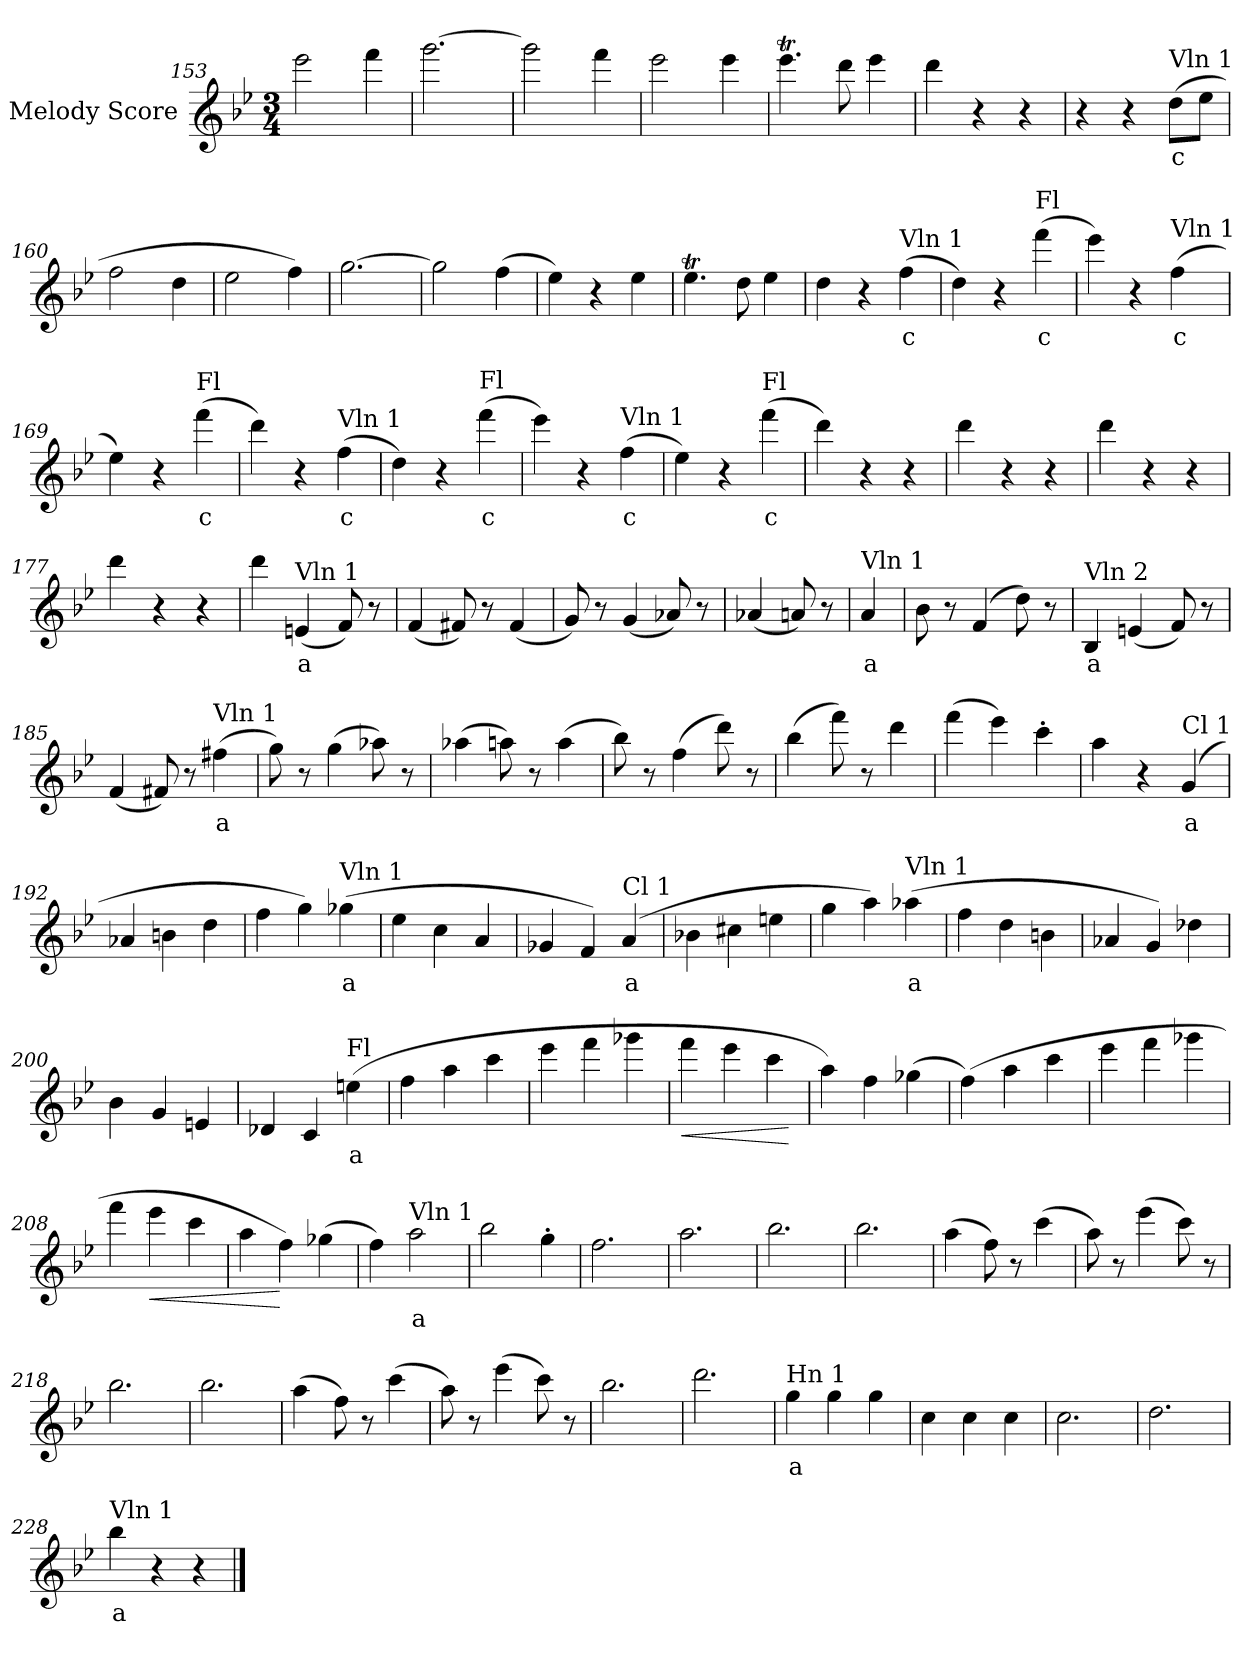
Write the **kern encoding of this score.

**kern	**text	**dynam
*part1	*part1	*part1
*staff1	*staff1	*staff1
*I"Melody Score	*	*
*clefG2	*	*
*k[b-e-]	*	*
*M3/4	*	*
=153	=153	=153
2eee-\	.	.
4fff\	.	.
=154	=154	=154
[2.ggg\	.	.
=155	=155	=155
2ggg\]	.	.
4fff\	.	.
=156	=156	=156
2eee-\	.	.
4eee-\	.	.
=157	=157	=157
4.eee-T\	.	.
8ddd\	.	.
4eee-\	.	.
=158	=158	=158
4ddd\	.	.
4r	.	.
4r	.	.
=159	=159	=159
4r	.	.
4r	.	.
!LO:TX:a:t=Vln 1	!	!
!	!LO:LY:b:color=#FF0000	!
(8dd\L	c	.
8ee-\J	.	.
=160	=160	=160
2ff\	.	.
4dd\	.	.
=161	=161	=161
2ee-\	.	.
4ff\)	.	.
=162	=162	=162
[2.gg\	.	.
=163	=163	=163
2gg\]	.	.
(4ff\	.	.
=164	=164	=164
4ee-\)	.	.
4r	.	.
4ee-\	.	.
=165	=165	=165
4.ee-T\	.	.
8dd\	.	.
4ee-\	.	.
=166	=166	=166
4dd\	.	.
4r	.	.
!LO:TX:a:t=Vln 1	!	!
!	!LO:LY:b:color=#FF0000	!
(4ff\	c	.
=167	=167	=167
4dd\)	.	.
4r	.	.
!LO:TX:a:t=Fl	!	!
!	!LO:LY:b:color=#FF0000	!
(4fff\	c	.
=168	=168	=168
4eee-\)	.	.
4r	.	.
!LO:TX:a:t=Vln 1	!	!
!	!LO:LY:b:color=#FF0000	!
(4ff\	c	.
=169	=169	=169
4ee-\)	.	.
4r	.	.
!LO:TX:a:t=Fl	!	!
!	!LO:LY:b:color=#FF0000	!
(4fff\	c	.
=170	=170	=170
4ddd\)	.	.
4r	.	.
!LO:TX:a:t=Vln 1	!	!
!	!LO:LY:b:color=#FF0000	!
(4ff\	c	.
=171	=171	=171
4dd\)	.	.
4r	.	.
!LO:TX:a:t=Fl	!	!
!	!LO:LY:b:color=#FF0000	!
(4fff\	c	.
=172	=172	=172
4eee-\)	.	.
4r	.	.
!LO:TX:a:t=Vln 1	!	!
!	!LO:LY:b:color=#FF0000	!
(4ff\	c	.
=173	=173	=173
4ee-\)	.	.
4r	.	.
!LO:TX:a:t=Fl	!	!
!	!LO:LY:b:color=#FF0000	!
(4fff\	c	.
=174	=174	=174
4ddd\)	.	.
4r	.	.
4r	.	.
=175	=175	=175
4ddd\	.	.
4r	.	.
4r	.	.
=176	=176	=176
4ddd\	.	.
4r	.	.
4r	.	.
=177	=177	=177
4ddd\	.	.
4r	.	.
4r	.	.
=178	=178	=178
*MM300	*	*
4ddd\	.	.
!LO:TX:a:t=Vln 1	!	!
!	!LO:LY:b:color=#FF0000	!
(4en/	a	.
8f/)	.	.
8r	.	.
=179	=179	=179
(4f/	.	.
8f#X/)	.	.
8r	.	.
(4f#/	.	.
=180	=180	=180
8g/)	.	.
8r	.	.
(4g/	.	.
8a-X/)	.	.
8r	.	.
=181	=181	=181
(4a-X/	.	.
8an/)	.	.
8r	.	.
=182	=182	=182
!LO:TX:a:t=Vln 1	!	!
!	!LO:LY:b:color=#FF0000	!
4a/	a	.
=183	=183	=183
8b-\	.	.
8r	.	.
(4f/	.	.
8dd\)	.	.
8r	.	.
=184	=184	=184
*MM300	*	*
!LO:TX:a:t=Vln 2	!	!
!	!LO:LY:b:color=#FF0000	!
4B-/	a	.
(4en/	.	.
8f/)	.	.
8r	.	.
=185	=185	=185
(4f/	.	.
8f#X/)	.	.
8r	.	.
!LO:TX:a:t=Vln 1	!	!
!	!LO:LY:b:color=#FF0000	!
(4ff#X\	a	.
=186	=186	=186
8gg\)	.	.
8r	.	.
(4gg\	.	.
8aa-X\)	.	.
8r	.	.
=187	=187	=187
(4aa-X\	.	.
8aan\)	.	.
8r	.	.
(4aa\	.	.
=188	=188	=188
8bb-\)	.	.
8r	.	.
(4ff\	.	.
8ddd\)	.	.
8r	.	.
=189	=189	=189
(4bb-\	.	.
8fff\)	.	.
8r	.	.
4ddd\	.	.
=190	=190	=190
(4fff\	.	.
4eee-\)	.	.
4ccc'\	.	.
=191	=191	=191
4aa\	.	.
4r	.	.
!LO:TX:a:t=Cl 1	!	!
!	!LO:LY:b:color=#FF0000	!
(4g/	a	.
=192	=192	=192
4a-X/	.	.
4b\	.	.
4dd\	.	.
=193	=193	=193
4ff\	.	.
4gg\)	.	.
!LO:TX:a:t=Vln 1	!	!
!	!LO:LY:b:color=#FF0000	!
(4gg-X\	a	.
=194	=194	=194
4ee-\	.	.
4cc\	.	.
4a/	.	.
=195	=195	=195
4g-X/	.	.
4f/)	.	.
!LO:TX:a:t=Cl 1	!	!
!	!LO:LY:b:color=#FF0000	!
(4a/	a	.
=196	=196	=196
4b-X\	.	.
4cc#X\	.	.
4ee\	.	.
=197	=197	=197
4gg\	.	.
4aa\)	.	.
!LO:TX:a:t=Vln 1	!	!
!	!LO:LY:b:color=#FF0000	!
(4aa-X\	a	.
=198	=198	=198
4ff\	.	.
4dd\	.	.
4bn\	.	.
=199	=199	=199
4a-X/	.	.
4g/)	.	.
4dd-X\	.	.
=200	=200	=200
4b-\	.	.
4g/	.	.
4en/	.	.
=201	=201	=201
4d-X/	.	.
4c/	.	.
!LO:TX:a:t=Fl	!	!
!	!LO:LY:b:color=#FF0000	!
(4een\	a	.
=202	=202	=202
4ff\	.	.
4aa\	.	.
4ccc\	.	.
=203	=203	=203
4eee-\	.	.
4fff\	.	.
4ggg-X\	.	.
=204	=204	=204
!	!	!LO:HP:b
4fff\	.	<
4eee-\	.	.
4ccc\	.	.
.	.	[
=205	=205	=205
4aa\)	.	.
4ff\	.	.
(4gg-X\	.	.
=206	=206	=206
(4ff\)	.	.
4aa\	.	.
4ccc\	.	.
=207	=207	=207
4eee-\	.	.
4fff\	.	.
4ggg-X\	.	.
=208	=208	=208
4fff\	.	.
!	!	!LO:HP:b
4eee-\	.	<
4ccc\	.	.
=209	=209	=209
4aa\	.	.
4ff\)	.	[
(4gg-X\	.	.
=210	=210	=210
4ff\)	.	.
!LO:TX:a:t=Vln 1	!	!
!	!LO:LY:color=#FF0000	!
2aa\	a	.
=211	=211	=211
2bb-\	.	.
4gg'\	.	.
=212	=212	=212
2.ff\	.	.
=213	=213	=213
2.aa\	.	.
=214	=214	=214
2.bb-\	.	.
=215	=215	=215
2.bb-\	.	.
=216	=216	=216
(4aa\	.	.
8ff\)	.	.
8r	.	.
(4ccc\	.	.
=217	=217	=217
8aa\)	.	.
8r	.	.
(4eee-\	.	.
8ccc\)	.	.
8r	.	.
=218	=218	=218
2.bb-\	.	.
=219	=219	=219
2.bb-\	.	.
=220	=220	=220
(4aa\	.	.
8ff\)	.	.
8r	.	.
(4ccc\	.	.
=221	=221	=221
8aa\)	.	.
8r	.	.
(4eee-\	.	.
8ccc\)	.	.
8r	.	.
=222	=222	=222
2.bb-\	.	.
=223	=223	=223
2.ddd\	.	.
=224	=224	=224
!LO:TX:a:t=Hn 1	!	!
!	!LO:LY:b:color=#FF0000	!
4gg\	a	.
4gg\	.	.
4gg\	.	.
=225	=225	=225
4cc\	.	.
4cc\	.	.
4cc\	.	.
=226	=226	=226
2.cc\	.	.
=227	=227	=227
2.dd\	.	.
=228	=228	=228
!LO:TX:a:t=Vln 1	!	!
!	!LO:LY:color=#FF0000	!
4bb-\	a	.
4r	.	.
4r	.	.
==	==	==
*-	*-	*-
